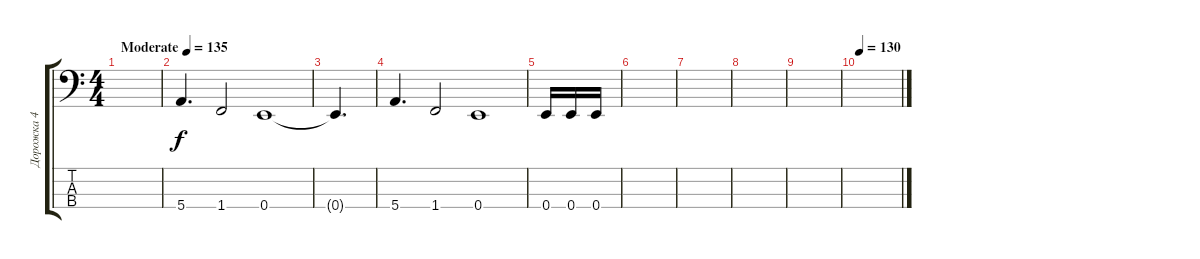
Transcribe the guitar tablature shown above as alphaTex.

\track ("Дорожка 4" "Дорожка 4") {instrument electricbassfinger}
\staff {score tabs}
\tuning (G2 D2 A1 E1) {hide}
\ts (4 4)
\tempo (135 "Moderate")
\tempo 131
\tempo (135 "Moderate")
\clef f4
\ks c
|
5.4.4{d} 1.4.2 0.4.1 |
0.4{t}.4{d} |
5.4.4{d} 1.4.2 0.4.1 |
0.4.16 0.4.16 0.4.16 |
|
|
|
|
\tempo 130
